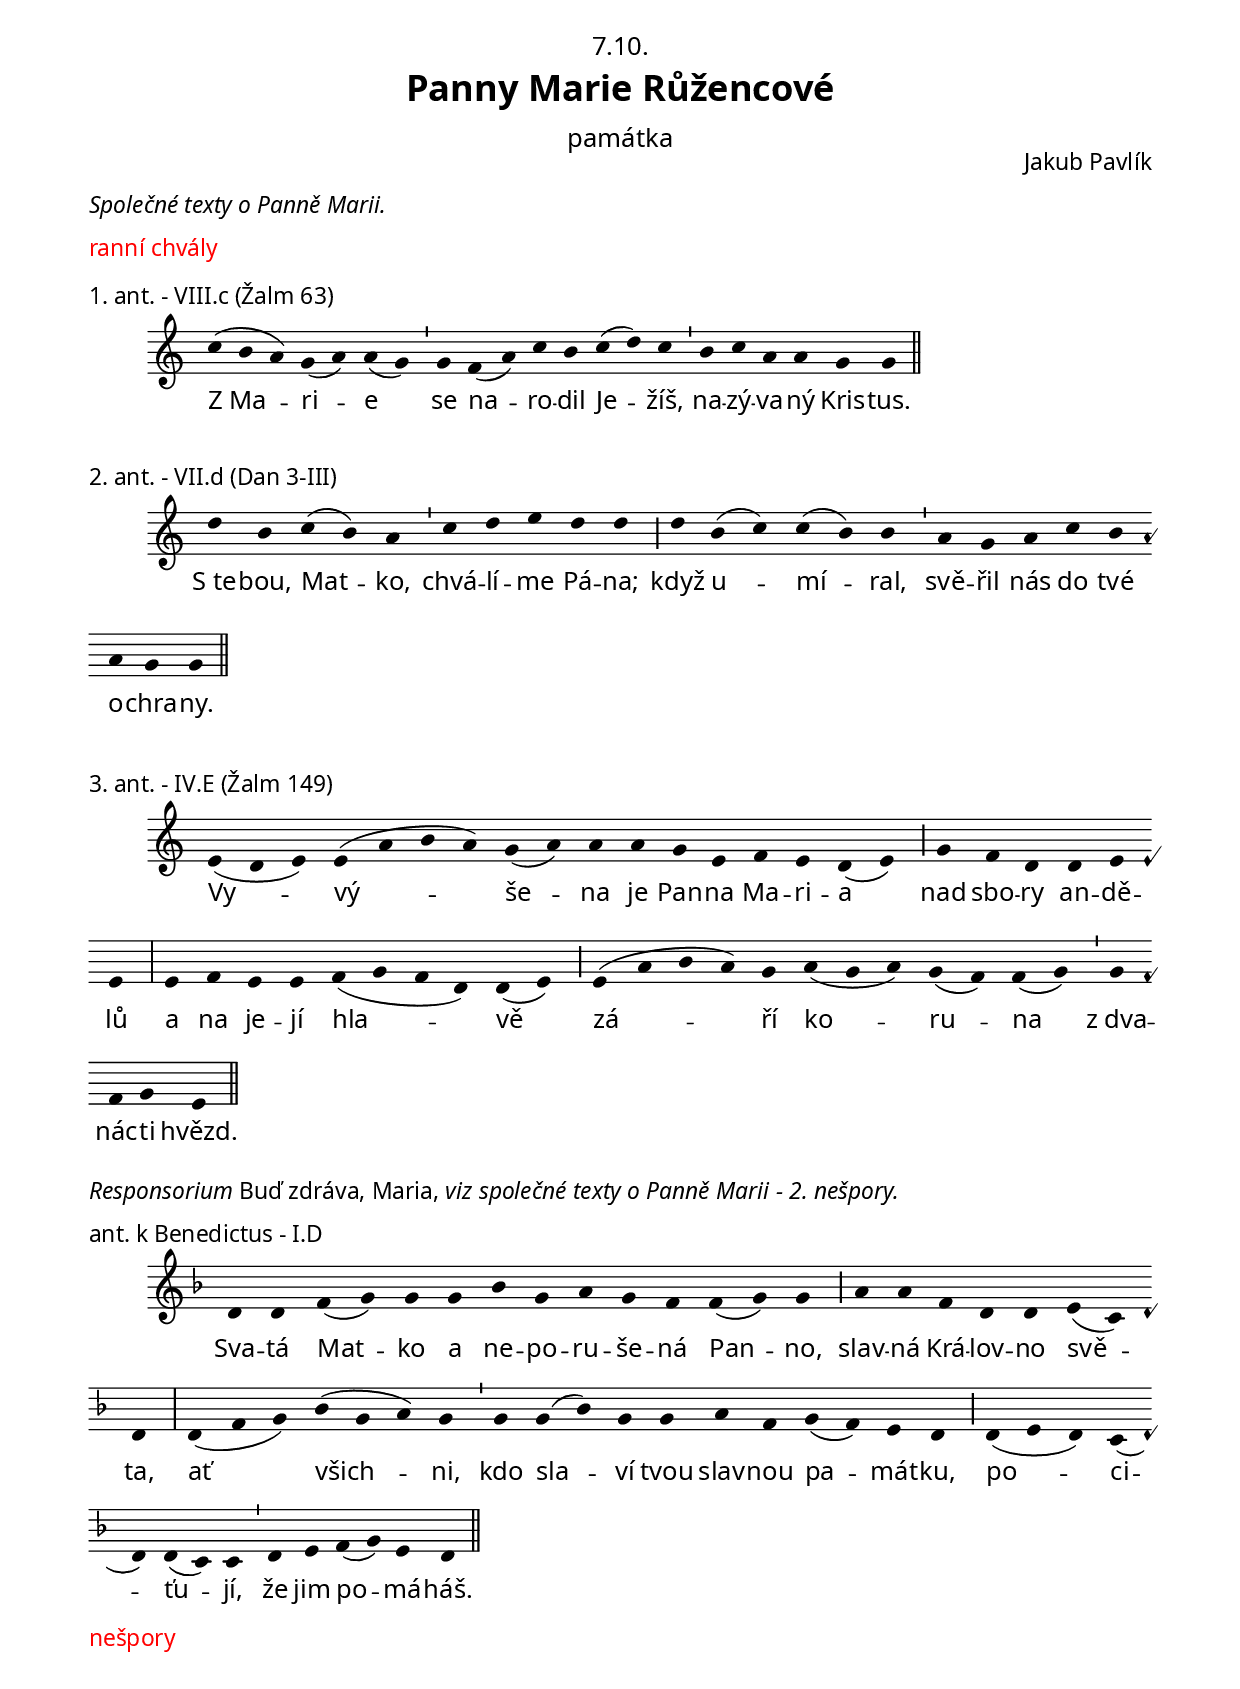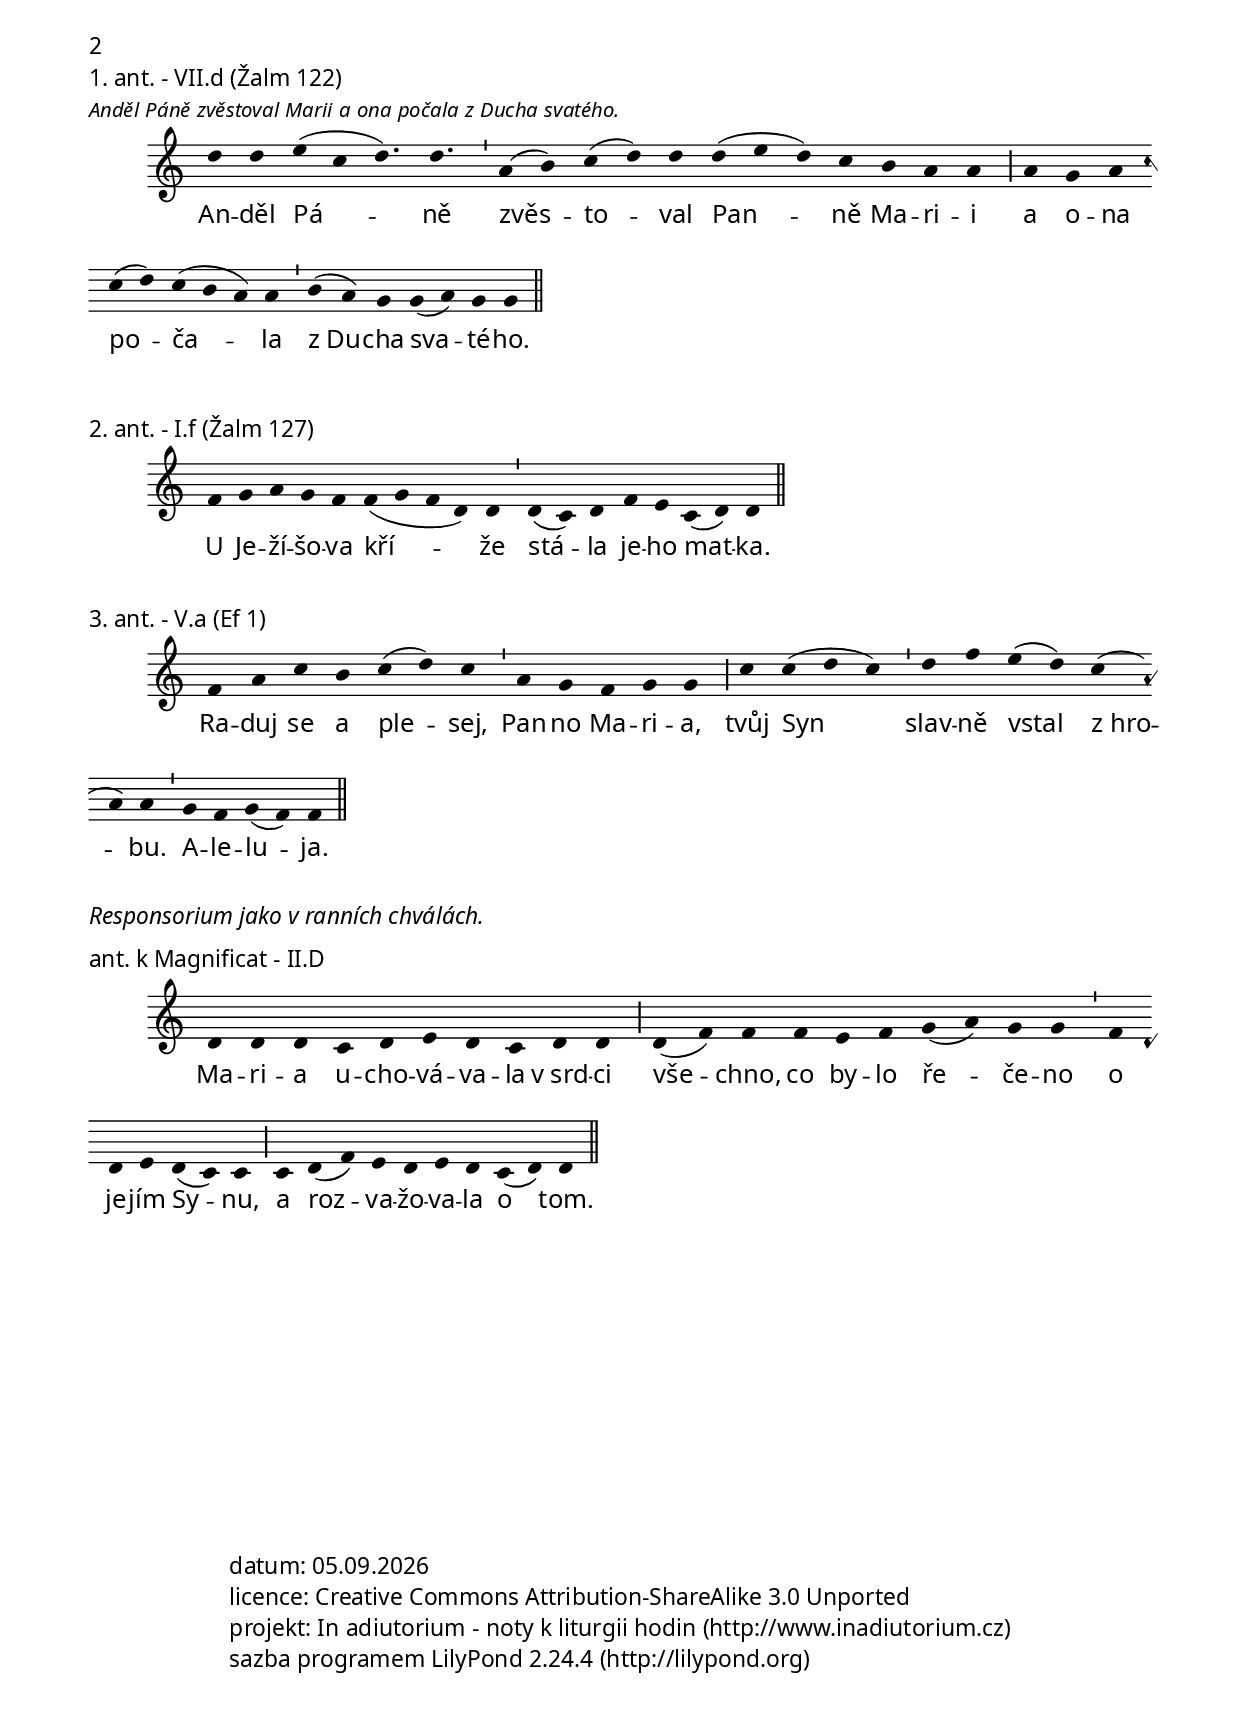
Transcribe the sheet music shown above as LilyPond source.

\version "2.15.40"

\include "../spolecne.ly"
\include "../dilyresponsorii.ly"

\header {
  title = \markup\titleSvatek
            "Panny Marie Růžencové"
            památka
            7.10.
  composer = "Jakub Pavlík"
}

\markup\communia #'(#:maria)

\markup {\nadpisHodinka {"ranní chvály"}}

\score {
  \relative c'' {
    \choralniRezim
    c4( b a) g( a) a( g) \barMin
    g f( a) c b c( d) c \barMin
    b c a a g g \barFinalis
  }
  \addlyrics {
    Z_Ma -- ri -- e
    se na -- ro -- dil Je -- žíš,
    na -- zý -- va -- ný Kris -- tus.
  }
  \header {
    quid = "1. ant."
    modus = "VIII"
    differentia = "c"
    psalmus = "Žalm 63"
    id = "rch-a1"
    piece = \markup {\sestavTitulek}
  }
}

\score {
  \relative c'' {
    \choralniRezim
    d4 b c( b) a \barMin
    c d e d d \barMaior
    d b( c) c( b) b \barMin
    a g a c b a g g \barFinalis
  }
  \addlyrics {
    S_te -- bou, Mat -- ko,
    chvá -- lí -- me Pá -- na;
    když u -- mí -- ral,
    svě -- řil nás do tvé o -- chra -- ny.
  }
  \header {
    quid = "2. ant."
    modus = "VII"
    differentia = "d"
    psalmus = "Dan 3-III"
    id = "rch-a2"
    piece = \markup {\sestavTitulek}
  }
}

\score {
  \relative c' {
    \choralniRezim
    e4( d e) e( a b a) g( a) a a g e f e d( e) \barMaior
    g f d d e e \barMax
    e f e e f( g f d) d( e) \barMaior
    e( a b a) g a( g a) g( f) f( g) \barMin g f g e \barFinalis
  }
  \addlyrics {
    Vy -- vý -- še -- na je Pan -- na Ma -- ri -- a
    nad sbo -- ry an -- dě -- lů
    a na je -- jí hla -- vě
    zá -- ří ko -- ru -- na
    z_dva -- nác -- ti hvězd.
  }
  \header {
    quid = "3. ant."
    modus = "IV"
    differentia = "E"
    psalmus = "Žalm 149"
    id = "rch-a3"
    piece = \markup {\sestavTitulek}
  }
}

\markup\italic{Responsorium \upright{Buď zdráva, Maria,} viz společné texty o Panně Marii - 2. nešpory.}

\score {
  \relative c' {
    \choralniRezim
    \key f \major
    d4 d f( g) g g bes g a g f f( g) g \barMaior
    a a f d d e( c) d \barMax
    d( f g) bes( g a) g \barMin g g( bes) g g a f g( f) e d \barMaior
    d( e d) c( d) d( c) c \barMin d e f( g) e d \barFinalis
  }
  \addlyrics {
    Sva -- tá Mat -- ko a ne -- po -- ru -- še -- ná Pan -- no,
    slav -- ná Krá -- lov -- no svě -- ta,
    ať všich -- ni, kdo sla -- ví tvou slav -- nou pa -- mát -- ku,
    po -- ci -- ťu -- jí, že jim po -- má -- háš.
  }
  \header {
    quid = "ant. k Benedictus"
    modus = "I"
    differentia = "D"
    psalmus = ""
    id = "rch-aben"
    piece = \markup {\sestavTitulekBezZalmu}
  }
}

\markup {\nadpisHodinka {"nešpory"}}

\score {
  \relative c'' {
    \choralniRezim
    d4 d e( c d4.) d \barMin a4( b) c( d) d d( e d) c b a a \barMaior
    a g a c( d) c( b a) a \barMin b( a) g g( a) g g \barFinalis
  }
  \addlyrics {
    An -- děl Pá -- ně zvěs -- to -- val Pan -- ně Ma -- ri -- i
    a o -- na po -- ča -- la z_Du -- cha sva -- té -- ho.
  }
  \header {
    textus_approbatus = "Anděl Páně zvěstoval Marii a ona počala z Ducha svatého."
    quid = "1. ant."
    modus = "VII"
    differentia = "d"
    psalmus = "Žalm 122"
    id = "ne-a1"
    fial = "fial://sanktoral/0325zvestovanipane.ly#2ne-a1?-aleluja"
    piece = \markup {\sestavTitulek}
  }
}

\score {
  \relative c' {
    \choralniRezim
    f4 g a g f f( g f d) d \barMin
    d( c) d f e c( d) d \barFinalis
  }
  \addlyrics {
    U Je -- ží -- šo -- va kří -- že
    stá -- la je -- ho mat -- ka.
  }
  \header {
    quid = "2. ant."
    modus = "I"
    differentia = "f"
    psalmus = "Žalm 127"
    id = "ne-a2"
    piece = \markup {\sestavTitulek}
  }
}

\score {
  \relative c' {
    \choralniRezim
    f4 a c b c( d) c \barMin
    a g f g g \barMaior
    c c( d c) \barMin
    d f e( d) c( a) a \barMin
    g f g( f) f \barFinalis
  }
  \addlyrics {
    Ra -- duj se a ple -- sej,
    Pan -- no Ma -- ri -- a,
    tvůj Syn
    slav -- ně vstal z_hro -- bu.
    A -- le -- lu -- ja.
  }
  \header {
    quid = "3. ant."
    modus = "V"
    differentia = "a"
    psalmus = "Ef 1"
    id = "ne-a3"
    piece = \markup {\sestavTitulek}
  }
}

\markup\italic{Responsorium jako v ranních chválách.}

  \score {
    \relative c' {
      \choralniRezim
      d4 d d c d e d c d d \barMaior
      d( f) f f e f g( a) g g \barMin
      f d e d( c) c \barMaior
      c d( f) e d e d c( d) d  \barFinalis
    }
    \addlyrics {
      Ma -- ri -- a u -- cho -- vá -- va -- la v_srd -- ci
      vše -- chno, co by -- lo ře -- če -- no
      o je -- jím Sy -- nu,
      a roz -- va -- žo -- va -- la o tom.
    }
    \header {
      quid = "ant. k Magnificat"
      modus = "II"
      differentia = "D"
      psalmus = ""
      fial = "vanoce_narozenipane.ly#vden-asexta?zacatek"
      id = "ne-amag"
      piece = \markup {\sestavTitulekBezZalmu}
    }
  }